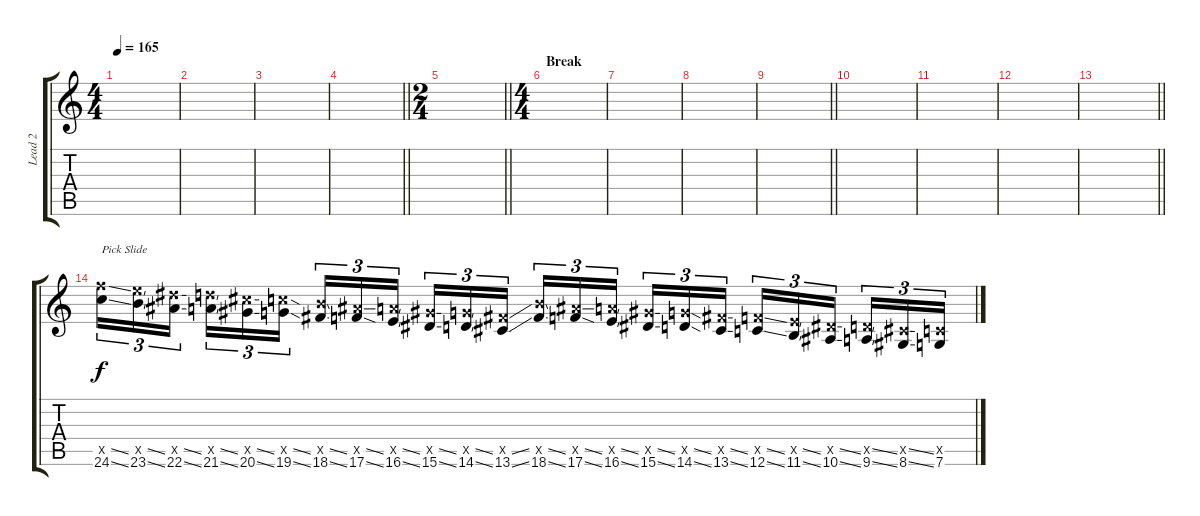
\track ("Lead 2" "Lead 2") {instrument distortionguitar}
\staff {score tabs}
\tuning (C4 G3 Eb3 Bb2 F2 C2) {hide}
\ts (4 4)
\tempo 165
\clef g2
\ks c
|
|
|
\barLineRight lightlight
|
\ts (2 4)
\barLineRight lightlight
|
\ts (4 4)
\section ("" "Break")
|
|
|
\barLineRight lightlight
|
|
|
|
\barLineRight lightlight
|
(24.5{ss x} 24.6{ss}).16{tu (3 2) txt "Pick Slide"} (23.5{ss x} 23.6{ss}).16{tu (3 2)} (22.5{ss x} 22.6{ss}).16{tu (3 2) beam splitsecondary} (21.5{ss x} 21.6{ss}).16{tu (3 2)} (20.5{ss x} 20.6{ss}).16{tu (3 2)} (19.5{ss x} 19.6{ss}).16{tu (3 2)} (18.5{ss x} 18.6{ss}).16{tu (3 2)} (17.5{ss x} 17.6{ss}).16{tu (3 2)} (16.5{ss x} 16.6{ss}).16{tu (3 2) beam splitsecondary} (15.5{ss x} 15.6{ss}).16{tu (3 2)} (14.5{ss x} 14.6{ss}).16{tu (3 2)} (13.5{ss x} 13.6{ss}).16{tu (3 2)} (18.5{ss x} 18.6{ss}).16{tu (3 2)} (17.5{ss x} 17.6{ss}).16{tu (3 2)} (16.5{ss x} 16.6{ss}).16{tu (3 2) beam splitsecondary} (15.5{ss x} 15.6{ss}).16{tu (3 2)} (14.5{ss x} 14.6{ss}).16{tu (3 2)} (13.5{ss x} 13.6{ss}).16{tu (3 2)} (12.5{ss x} 12.6{ss}).16{tu (3 2)} (11.5{ss x} 11.6{ss}).16{tu (3 2)} (10.5{ss x} 10.6{ss}).16{tu (3 2) beam splitsecondary} (9.5{ss x} 9.6{ss}).16{tu (3 2)} (8.5{ss x} 8.6{ss}).16{tu (3 2)} (7.5{x} 7.6).16{tu (3 2)}
